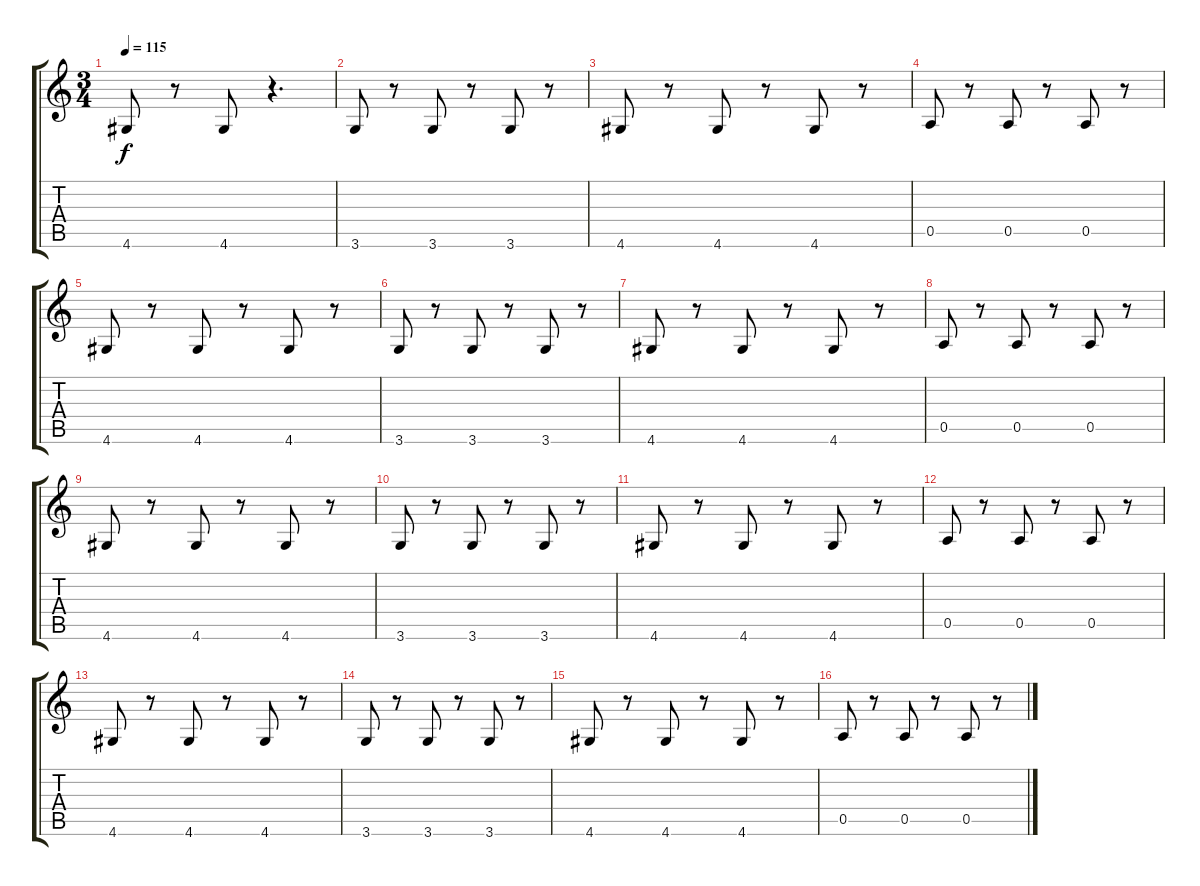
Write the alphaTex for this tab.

\track "" {instrument slapbass2}
\staff {score tabs}
\tuning (E4 B3 G3 D3 A2 E2) {hide}
\ts (3 4)
\tempo 115
\clef g2
\ks c
4.6.8{dy f} r.8 4.6.8 r.4{d} |
3.6.8 r.8 3.6.8 r.8 3.6.8 r.8 |
4.6.8 r.8 4.6.8 r.8 4.6.8 r.8 |
0.5.8 r.8 0.5.8 r.8 0.5.8 r.8 |
4.6.8 r.8 4.6.8 r.8 4.6.8 r.8 |
3.6.8 r.8 3.6.8 r.8 3.6.8 r.8 |
4.6.8 r.8 4.6.8 r.8 4.6.8 r.8 |
0.5.8 r.8 0.5.8 r.8 0.5.8 r.8 |
4.6.8 r.8 4.6.8 r.8 4.6.8 r.8 |
3.6.8 r.8 3.6.8 r.8 3.6.8 r.8 |
4.6.8 r.8 4.6.8 r.8 4.6.8 r.8 |
0.5.8 r.8 0.5.8 r.8 0.5.8 r.8 |
4.6.8 r.8 4.6.8 r.8 4.6.8 r.8 |
3.6.8 r.8 3.6.8 r.8 3.6.8 r.8 |
4.6.8 r.8 4.6.8 r.8 4.6.8 r.8 |
0.5.8 r.8 0.5.8 r.8 0.5.8 r.8
